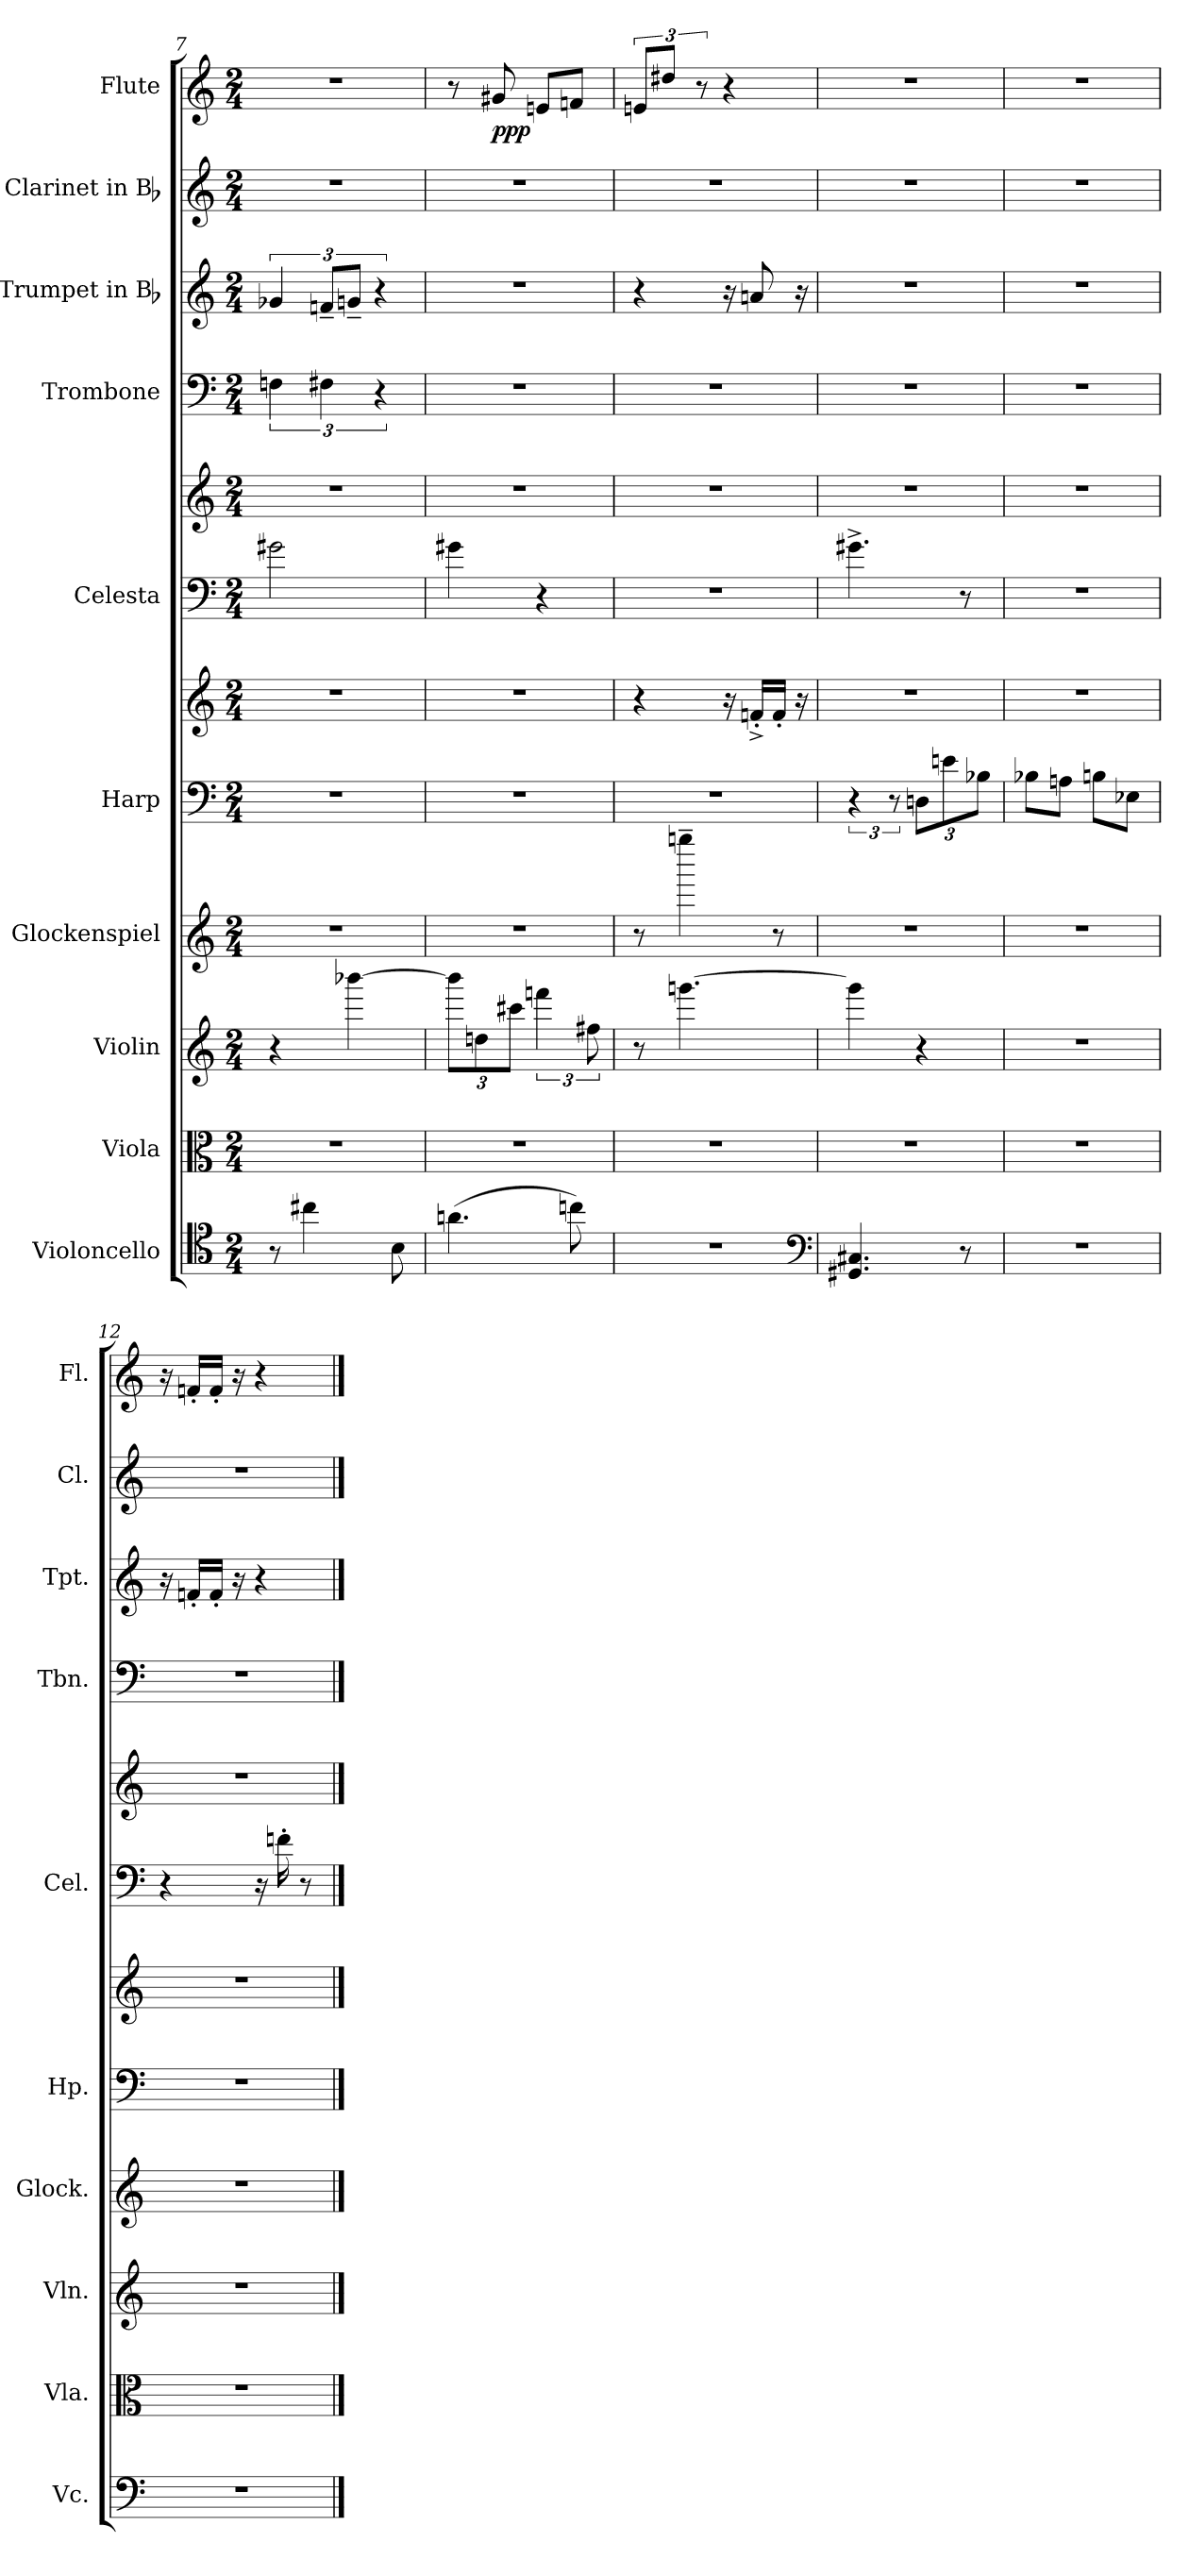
**kern	**kern	**kern	**kern	**kern	**kern	**kern	**kern	**kern	**kern	**kern	**kern	**dynam
*part10	*part9	*part8	*part7	*part6	*part6	*part5	*part5	*part4	*part3	*part2	*part1	*part1
*staff12	*staff11	*staff10	*staff9	*staff8	*staff7	*staff6	*staff5	*staff4	*staff3	*staff2	*staff1	*staff1
*I"Violoncello	*I"Viola	*I"Violin	*I"Glockenspiel	*I"Harp	*	*I"Celesta	*	*I"Trombone	*I"Trumpet in Bb	*I"Clarinet in Bb	*I"Flute	*
*I'Vc.	*I'Vla.	*I'Vln.	*I'Glock.	*I'Hp.	*	*I'Cel.	*	*I'Tbn.	*I'Tpt.	*I'Cl.	*I'Fl.	*
*clefC4	*clefC3	*clefG2	*clefG2	*clefF4	*clefG2	*clefF4	*clefG2	*clefF4	*clefG2	*clefG2	*clefG2	*
*k[]	*k[]	*k[]	*k[]	*k[]	*k[]	*k[]	*k[]	*k[]	*k[]	*k[]	*k[]	*
*M2/4	*M2/4	*M2/4	*M2/4	*M2/4	*M2/4	*M2/4	*M2/4	*M2/4	*M2/4	*M2/4	*M2/4	*
=7	=7	=7	=7	=7	=7	=7	=7	=7	=7	=7	=7	=7
8r	2r	4r	2r	2r	2r	2g#X	2r	6Fn	6g-X	2r	2r	.
4cc#X	.	.	.	.	.	.	.	.	.	.	.	.
.	.	.	.	.	.	.	.	6F#X	12fn~L	.	.	.
.	.	[4bbb-X	.	.	.	.	.	.	12gn~J	.	.	.
.	.	.	.	.	.	.	.	6r	6r	.	.	.
8B	.	.	.	.	.	.	.	.	.	.	.	.
=8	=8	=8	=8	=8	=8	=8	=8	=8	=8	=8	=8	=8
(4.an	2r	12bbb-L]	2r	2r	2r	4g#X	2r	2r	2r	2r	8r	.
.	.	12ddn	.	.	.	.	.	.	.	.	.	.
.	.	.	.	.	.	.	.	.	.	.	8g#X	ppp
.	.	12ccc#XJ	.	.	.	.	.	.	.	.	.	.
.	.	6fffn	.	.	.	4r	.	.	.	.	8enL	.
8ccn)	.	.	.	.	.	.	.	.	.	.	8fnJ	.
.	.	12ff#X	.	.	.	.	.	.	.	.	.	.
=9	=9	=9	=9	=9	=9	=9	=9	=9	=9	=9	=9	=9
2r	2r	8r	8r	2r	4r	2r	2r	2r	4r	2r	12enL	.
.	.	.	.	.	.	.	.	.	.	.	12dd#XJ	.
.	.	[4.gggn	4ggggn~	.	.	.	.	.	.	.	.	.
.	.	.	.	.	.	.	.	.	.	.	12r	.
.	.	.	.	.	16r	.	.	.	16r	.	4r	.
.	.	.	.	.	16fn'^LL	.	.	.	8an	.	.	.
.	.	.	8r	.	16f'JJ	.	.	.	.	.	.	.
.	.	.	.	.	16r	.	.	.	16r	.	.	.
*clefF4	*	*	*	*	*	*	*	*	*	*	*	*
=10	=10	=10	=10	=10	=10	=10	=10	=10	=10	=10	=10	=10
4.GG#X 4.C#X	2r	4ggg]	2r	6r	2r	4.g#X^	2r	2r	2r	2r	2r	.
.	.	.	.	12r	.	.	.	.	.	.	.	.
.	.	4r	.	12DnL	.	.	.	.	.	.	.	.
.	.	.	.	12en	.	.	.	.	.	.	.	.
8r	.	.	.	.	.	8r	.	.	.	.	.	.
.	.	.	.	12B-XJ	.	.	.	.	.	.	.	.
=11	=11	=11	=11	=11	=11	=11	=11	=11	=11	=11	=11	=11
2r	2r	2r	2r	8B-XL	2r	2r	2r	2r	2r	2r	2r	.
.	.	.	.	8AnJ	.	.	.	.	.	.	.	.
.	.	.	.	8BnL	.	.	.	.	.	.	.	.
.	.	.	.	8E-XJ	.	.	.	.	.	.	.	.
=12	=12	=12	=12	=12	=12	=12	=12	=12	=12	=12	=12	=12
2r	2r	2r	2r	2r	2r	4r	2r	2r	16r	2r	16r	.
.	.	.	.	.	.	.	.	.	16fn'LL	.	16fn'LL	.
.	.	.	.	.	.	.	.	.	16f'JJ	.	16f'JJ	.
.	.	.	.	.	.	.	.	.	16r	.	16r	.
.	.	.	.	.	.	16r	.	.	4r	.	4r	.
.	.	.	.	.	.	16fn'	.	.	.	.	.	.
.	.	.	.	.	.	8r	.	.	.	.	.	.
==	==	==	==	==	==	==	==	==	==	==	==	==
*-	*-	*-	*-	*-	*-	*-	*-	*-	*-	*-	*-	*-
